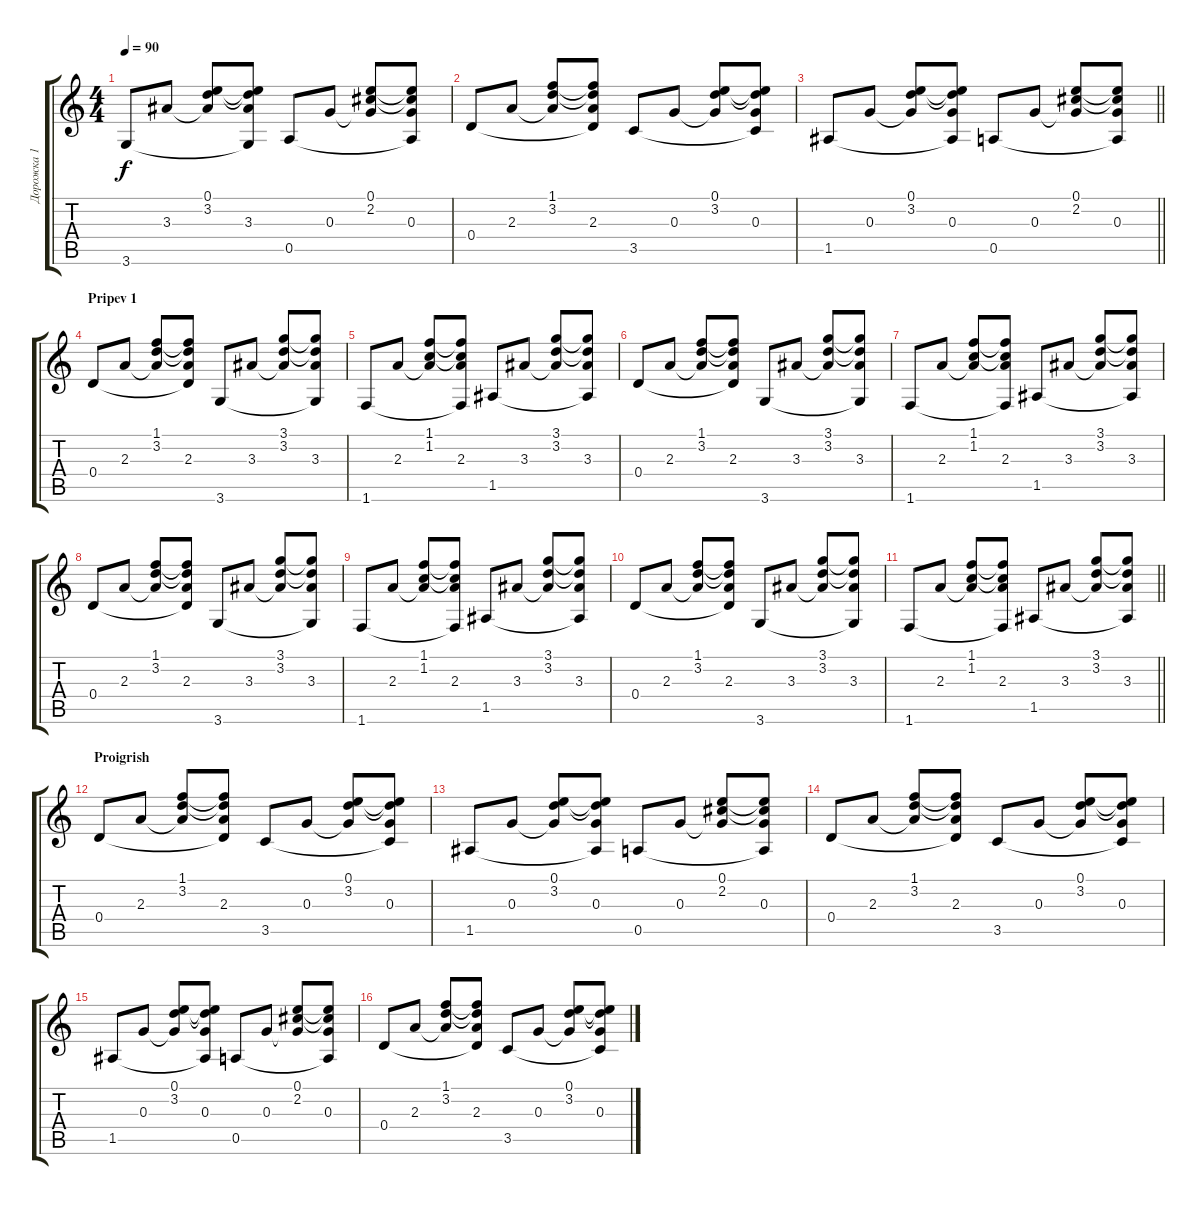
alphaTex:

\track ("Дорожка 1" "Дорожка 1") {instrument acousticguitarsteel}
\staff {score tabs}
\tuning (E4 B3 G3 D3 A2 E2) {hide}
\ts (4 4)
\tempo 90
\clef g2
\ks c
3.6.8{dy f} 3.3.8 (0.1 3.2 3.3{t}).8 (0.1{t} 3.2{t} 3.3 3.6{t}).8 0.5.8 0.3.8 (0.1 2.2 0.3{t}).8 (0.1{t} 2.2{t} 0.3 0.5{t}).8 |
0.4.8 2.3.8 (1.1 3.2 2.3{t}).8 (1.1{t} 3.2{t} 2.3 0.4{t}).8 3.5.8 0.3.8 (0.1 3.2 0.3{t}).8 (0.1{t} 3.2{t} 0.3 3.5{t}).8 |
\barLineRight lightlight
1.5.8 0.3.8 (0.1 3.2 0.3{t}).8 (0.1{t} 3.2{t} 0.3 1.5{t}).8 0.5.8 0.3.8 (0.1 2.2 0.3{t}).8 (0.1{t} 2.2{t} 0.3 0.5{t}).8 |
\section ("" "Pripev 1")
0.4.8 2.3.8 (1.1 3.2 2.3{t}).8 (1.1{t} 3.2{t} 2.3 0.4{t}).8 3.6.8 3.3.8 (3.1 3.2 3.3{t}).8 (3.1{t} 3.2{t} 3.3 3.6{t}).8 |
1.6.8 2.3.8 (1.1 1.2 2.3{t}).8 (1.1{t} 1.2{t} 2.3 1.6{t}).8 1.5.8 3.3.8 (3.1 3.2 3.3{t}).8 (3.1{t} 3.2{t} 3.3 1.5{t}).8 |
0.4.8 2.3.8 (1.1 3.2 2.3{t}).8 (1.1{t} 3.2{t} 2.3 0.4{t}).8 3.6.8 3.3.8 (3.1 3.2 3.3{t}).8 (3.1{t} 3.2{t} 3.3 3.6{t}).8 |
1.6.8 2.3.8 (1.1 1.2 2.3{t}).8 (1.1{t} 1.2{t} 2.3 1.6{t}).8 1.5.8 3.3.8 (3.1 3.2 3.3{t}).8 (3.1{t} 3.2{t} 3.3 1.5{t}).8 |
0.4.8 2.3.8 (1.1 3.2 2.3{t}).8 (1.1{t} 3.2{t} 2.3 0.4{t}).8 3.6.8 3.3.8 (3.1 3.2 3.3{t}).8 (3.1{t} 3.2{t} 3.3 3.6{t}).8 |
1.6.8 2.3.8 (1.1 1.2 2.3{t}).8 (1.1{t} 1.2{t} 2.3 1.6{t}).8 1.5.8 3.3.8 (3.1 3.2 3.3{t}).8 (3.1{t} 3.2{t} 3.3 1.5{t}).8 |
0.4.8 2.3.8 (1.1 3.2 2.3{t}).8 (1.1{t} 3.2{t} 2.3 0.4{t}).8 3.6.8 3.3.8 (3.1 3.2 3.3{t}).8 (3.1{t} 3.2{t} 3.3 3.6{t}).8 |
\barLineRight lightlight
1.6.8 2.3.8 (1.1 1.2 2.3{t}).8 (1.1{t} 1.2{t} 2.3 1.6{t}).8 1.5.8 3.3.8 (3.1 3.2 3.3{t}).8 (3.1{t} 3.2{t} 3.3 1.5{t}).8 |
\section ("" "Proigrish")
0.4.8 2.3.8 (1.1 3.2 2.3{t}).8 (1.1{t} 3.2{t} 2.3 0.4{t}).8 3.5.8 0.3.8 (0.1 3.2 0.3{t}).8 (0.1{t} 3.2{t} 0.3 3.5{t}).8 |
1.5.8 0.3.8 (0.1 3.2 0.3{t}).8 (0.1{t} 3.2{t} 0.3 1.5{t}).8 0.5.8 0.3.8 (0.1 2.2 0.3{t}).8 (0.1{t} 2.2{t} 0.3 0.5{t}).8 |
0.4.8 2.3.8 (1.1 3.2 2.3{t}).8 (1.1{t} 3.2{t} 2.3 0.4{t}).8 3.5.8 0.3.8 (0.1 3.2 0.3{t}).8 (0.1{t} 3.2{t} 0.3 3.5{t}).8 |
1.5.8 0.3.8 (0.1 3.2 0.3{t}).8 (0.1{t} 3.2{t} 0.3 1.5{t}).8 0.5.8 0.3.8 (0.1 2.2 0.3{t}).8 (0.1{t} 2.2{t} 0.3 0.5{t}).8 |
0.4.8 2.3.8 (1.1 3.2 2.3{t}).8 (1.1{t} 3.2{t} 2.3 0.4{t}).8 3.5.8 0.3.8 (0.1 3.2 0.3{t}).8 (0.1{t} 3.2{t} 0.3 3.5{t}).8
